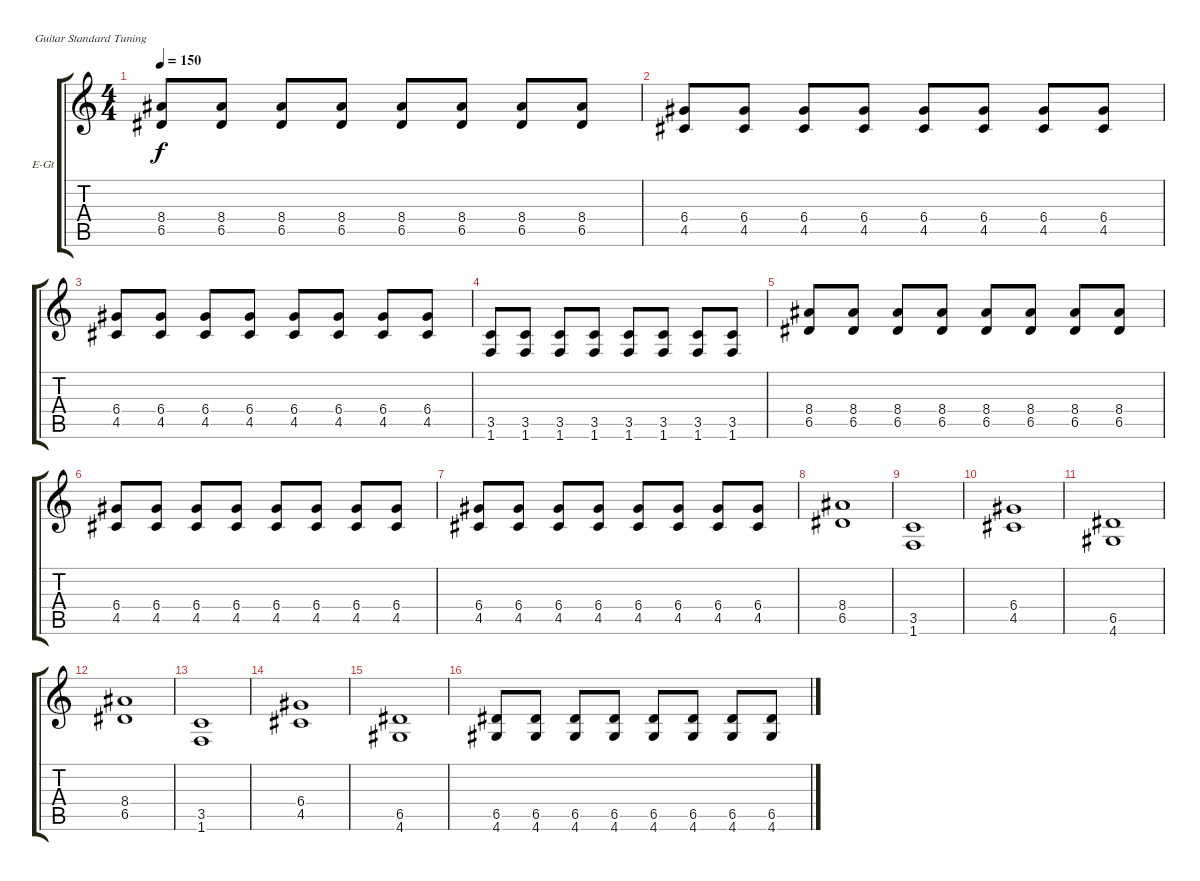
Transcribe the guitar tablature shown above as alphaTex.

\bracketExtendMode groupsimilarinstruments
\firstSystemTrackNameOrientation horizontal
\otherSystemsTrackNameOrientation horizontal
\track ("Ben" "E-Gt") {instrument distortionguitar}
\staff {score tabs}
\tuning (E4 B3 G3 D3 A2 E2)
\ts (4 4)
\tempo 150
\clef g2
\ks c
(8.4 6.5).8{dy f} (8.4 6.5).8 (8.4 6.5).8 (8.4 6.5).8 (8.4 6.5).8 (8.4 6.5).8 (8.4 6.5).8 (8.4 6.5).8 |
(4.5 6.4).8 (4.5 6.4).8 (4.5 6.4).8 (4.5 6.4).8 (4.5 6.4).8 (4.5 6.4).8 (4.5 6.4).8 (4.5 6.4).8 |
(6.4 4.5).8 (6.4 4.5).8 (6.4 4.5).8 (6.4 4.5).8 (6.4 4.5).8 (6.4 4.5).8 (6.4 4.5).8 (6.4 4.5).8 |
(3.5 1.6).8 (3.5 1.6).8 (3.5 1.6).8 (3.5 1.6).8 (3.5 1.6).8 (3.5 1.6).8 (3.5 1.6).8 (3.5 1.6).8 |
(8.4 6.5).8 (8.4 6.5).8 (8.4 6.5).8 (8.4 6.5).8 (8.4 6.5).8 (8.4 6.5).8 (8.4 6.5).8 (8.4 6.5).8 |
(4.5 6.4).8 (4.5 6.4).8 (4.5 6.4).8 (4.5 6.4).8 (4.5 6.4).8 (4.5 6.4).8 (4.5 6.4).8 (4.5 6.4).8 |
(6.4 4.5).8 (6.4 4.5).8 (6.4 4.5).8 (6.4 4.5).8 (6.4 4.5).8 (6.4 4.5).8 (6.4 4.5).8 (6.4 4.5).8 |
(6.5 8.4).1 |
(3.5 1.6).1 |
(4.5 6.4).1 |
(6.5 4.6).1 |
(6.5 8.4).1 |
(3.5 1.6).1 |
(6.4 4.5).1 |
(6.5 4.6).1 |
(6.5 4.6).8 (6.5 4.6).8 (6.5 4.6).8 (6.5 4.6).8 (6.5 4.6).8 (6.5 4.6).8 (6.5 4.6).8 (6.5 4.6).8
